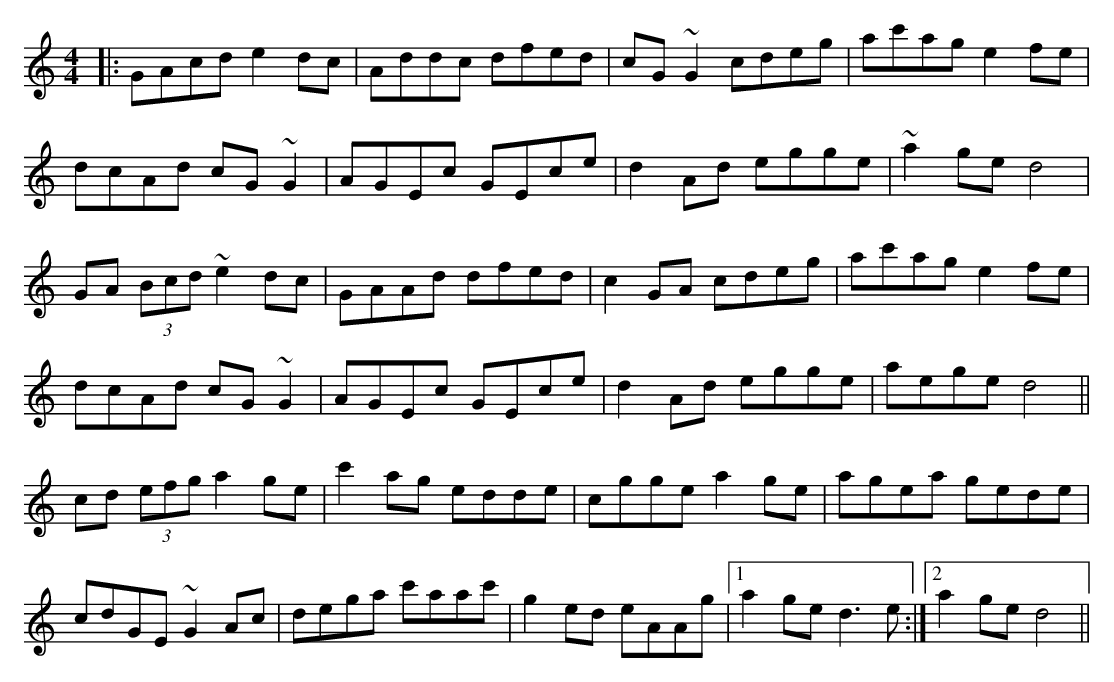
X:1
M:4/4
K:C
|:GAcd e2dc|Addc dfed|cG~G2 cdeg|ac'ag e2fe|
dcAd cG~G2|AGEc GEce|d2Ad egge|~a2ge d4|
GA (3Bcd ~e2dc|GAAd dfed|c2GA cdeg|ac'ag e2fe|
dcAd cG~G2|AGEc GEce|d2Ad egge|aege d4||
cd (3efg a2ge|c'2ag edde|cgge a2ge|agea gede|
cdGE ~G2Ac|dega c'aac'|g2ed eAAg|1 a2ge d3e:|2 a2ge d4||
